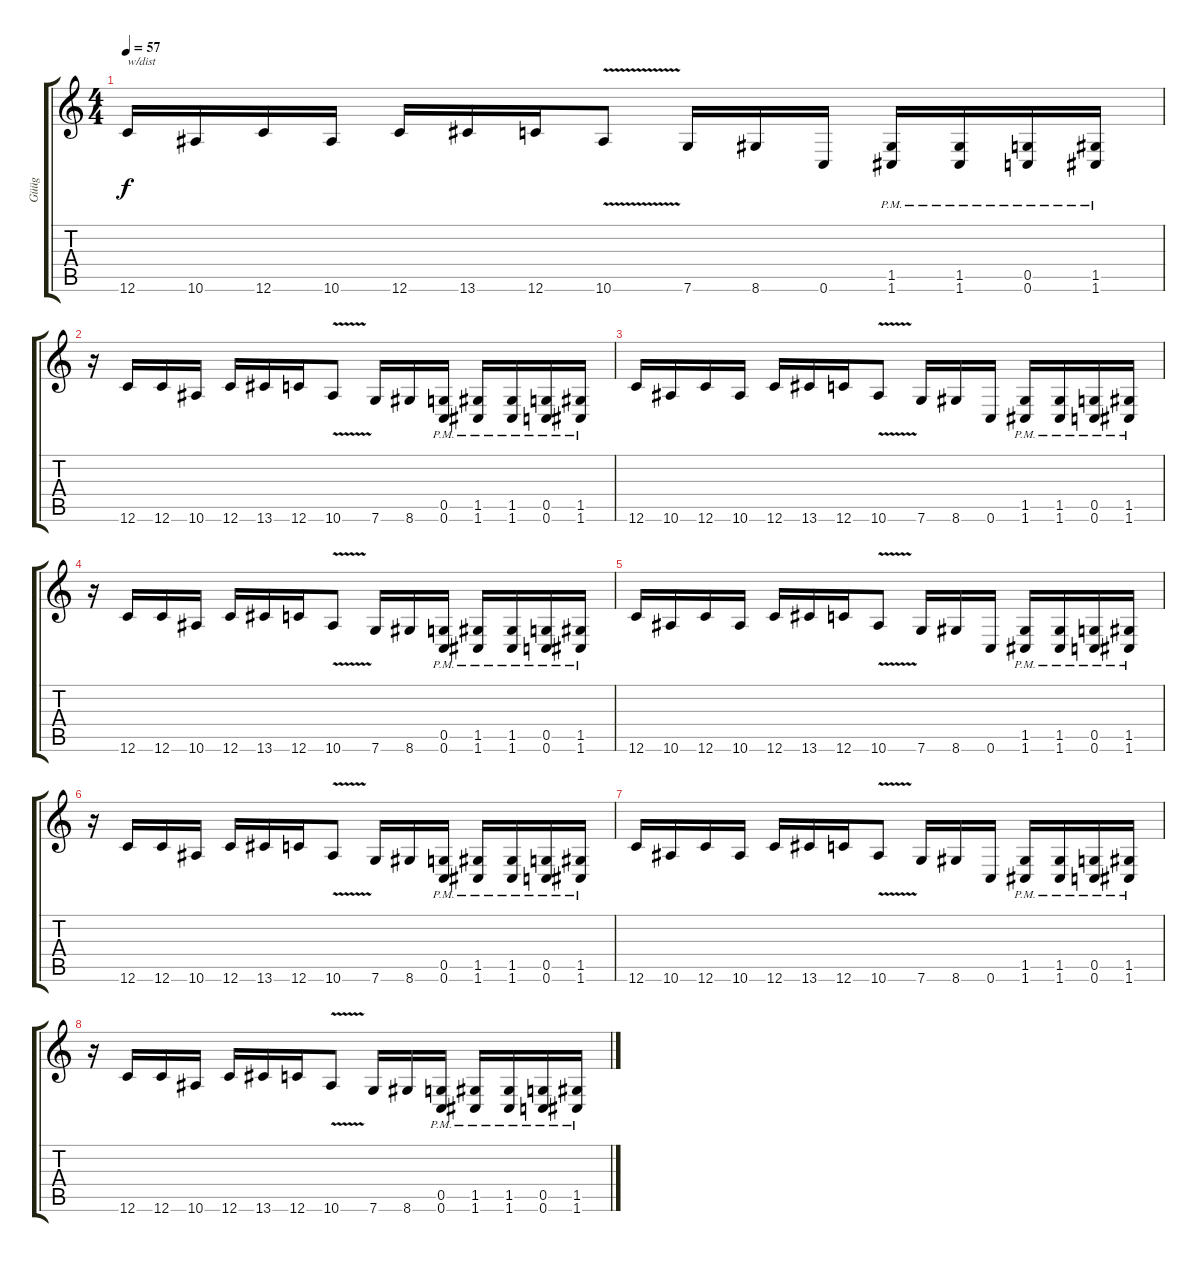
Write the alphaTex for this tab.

\track ("Güüg" "Güüg") {instrument distortionguitar}
\staff {score tabs}
\tuning (D4 A3 F3 C3 G2 C2) {hide}
\ts (4 4)
\tempo 57
\clef g2
\ks c
12.6.16{txt "w/dist" dy f instrument distortionguitar} 10.6.16 12.6.16 10.6.16 12.6.16 13.6.16 12.6.16 10.6{v}.8 7.6.16 8.6.16 0.6.16 (1.5{pm} 1.6{pm}).16 (1.5{pm} 1.6{pm}).16 (0.5{pm} 0.6{pm}).16 (1.5{pm} 1.6{pm}).16 |
r.16 12.6.16 12.6.16 10.6.16 12.6.16 13.6.16 12.6.16 10.6{v}.8 7.6.16 8.6.16 (0.5{pm} 0.6{pm}).16 (1.5{pm} 1.6{pm}).16 (1.5{pm} 1.6{pm}).16 (0.5{pm} 0.6{pm}).16 (1.5{pm} 1.6{pm}).16 |
12.6.16 10.6.16 12.6.16 10.6.16 12.6.16 13.6.16 12.6.16 10.6{v}.8 7.6.16 8.6.16 0.6.16 (1.5{pm} 1.6{pm}).16 (1.5{pm} 1.6{pm}).16 (0.5{pm} 0.6{pm}).16 (1.5{pm} 1.6{pm}).16 |
r.16 12.6.16 12.6.16 10.6.16 12.6.16 13.6.16 12.6.16 10.6{v}.8 7.6.16 8.6.16 (0.5{pm} 0.6{pm}).16 (1.5{pm} 1.6{pm}).16 (1.5{pm} 1.6{pm}).16 (0.5{pm} 0.6{pm}).16 (1.5{pm} 1.6{pm}).16 |
12.6.16 10.6.16 12.6.16 10.6.16 12.6.16 13.6.16 12.6.16 10.6{v}.8 7.6.16 8.6.16 0.6.16 (1.5{pm} 1.6{pm}).16 (1.5{pm} 1.6{pm}).16 (0.5{pm} 0.6{pm}).16 (1.5{pm} 1.6{pm}).16 |
r.16 12.6.16 12.6.16 10.6.16 12.6.16 13.6.16 12.6.16 10.6{v}.8 7.6.16 8.6.16 (0.5{pm} 0.6{pm}).16 (1.5{pm} 1.6{pm}).16 (1.5{pm} 1.6{pm}).16 (0.5{pm} 0.6{pm}).16 (1.5{pm} 1.6{pm}).16 |
12.6.16 10.6.16 12.6.16 10.6.16 12.6.16 13.6.16 12.6.16 10.6{v}.8 7.6.16 8.6.16 0.6.16 (1.5{pm} 1.6{pm}).16 (1.5{pm} 1.6{pm}).16 (0.5{pm} 0.6{pm}).16 (1.5{pm} 1.6{pm}).16 |
r.16 12.6.16 12.6.16 10.6.16 12.6.16 13.6.16 12.6.16 10.6{v}.8 7.6.16 8.6.16 (0.5{pm} 0.6{pm}).16 (1.5{pm} 1.6{pm}).16 (1.5{pm} 1.6{pm}).16 (0.5{pm} 0.6{pm}).16 (1.5{pm} 1.6{pm}).16
